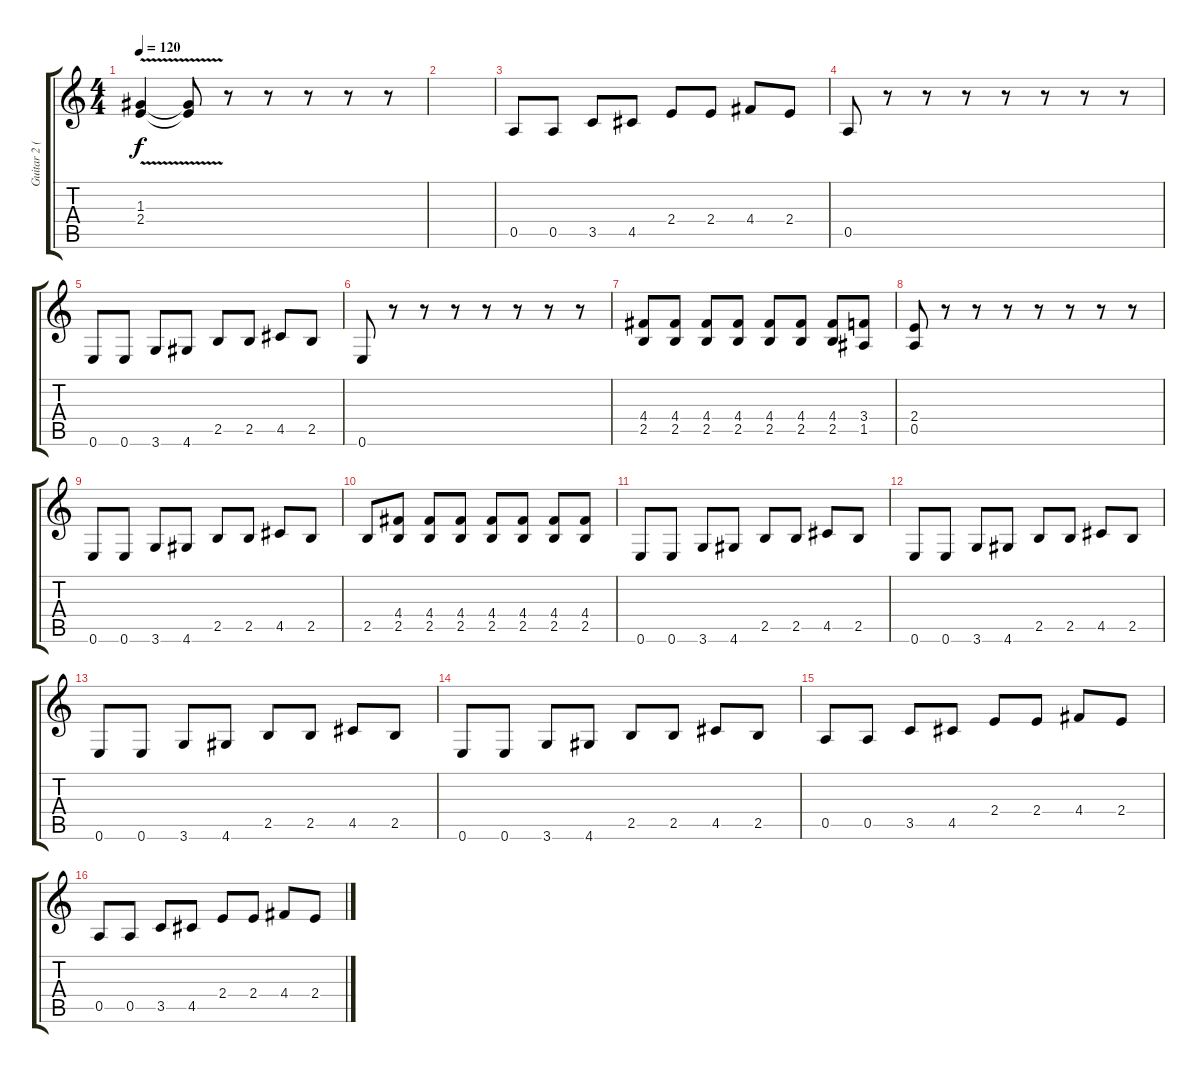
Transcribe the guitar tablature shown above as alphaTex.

\track ("Guitar 2 (B. Whitford)" "Guitar 2 (") {instrument overdrivenguitar}
\staff {score tabs}
\tuning (E4 B3 G3 D3 A2 E2) {hide}
\ts (4 4)
\tempo 120
\clef g2
\ks c
(1.3{v} 2.4{v}).4{dy f} (1.3{t} 2.4{t}).8 r.8{volume 13} r.8 r.8 r.8 r.8 |
|
0.5.8 0.5.8 3.5.8 4.5.8 2.4.8 2.4.8 4.4.8 2.4.8 |
0.5.8 r.8 r.8 r.8 r.8 r.8 r.8 r.8 |
0.6.8 0.6.8 3.6.8 4.6.8 2.5.8 2.5.8 4.5.8 2.5.8 |
0.6.8 r.8 r.8 r.8 r.8 r.8 r.8 r.8 |
(4.4 2.5).8 (4.4 2.5).8 (4.4 2.5).8 (4.4 2.5).8 (4.4 2.5).8 (4.4 2.5).8 (4.4 2.5).8 (3.4 1.5).8 |
(2.4 0.5).8 r.8 r.8 r.8 r.8 r.8 r.8 r.8 |
0.6.8 0.6.8 3.6.8 4.6.8 2.5.8 2.5.8 4.5.8 2.5.8 |
2.5.8 (4.4 2.5).8 (4.4 2.5).8 (4.4 2.5).8 (4.4 2.5).8 (4.4 2.5).8 (4.4 2.5).8 (4.4 2.5).8 |
0.6.8 0.6.8 3.6.8 4.6.8 2.5.8 2.5.8 4.5.8 2.5.8 |
0.6.8 0.6.8 3.6.8 4.6.8 2.5.8 2.5.8 4.5.8 2.5.8 |
0.6.8 0.6.8 3.6.8 4.6.8 2.5.8 2.5.8 4.5.8 2.5.8 |
0.6.8 0.6.8 3.6.8 4.6.8 2.5.8 2.5.8 4.5.8 2.5.8 |
0.5.8 0.5.8 3.5.8 4.5.8 2.4.8 2.4.8 4.4.8 2.4.8 |
0.5.8 0.5.8 3.5.8 4.5.8 2.4.8 2.4.8 4.4.8 2.4.8
